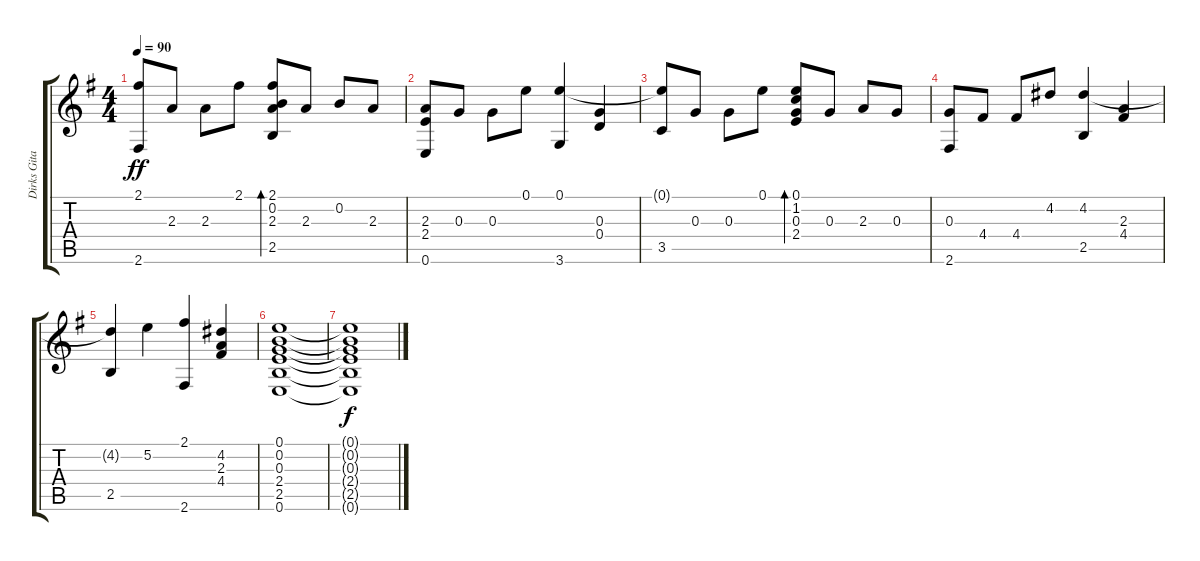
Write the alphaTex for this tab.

\track ("Dirks Gitarre" "Dirks Gita") {instrument acousticguitarnylon}
\staff {score tabs}
\tuning (E4 B3 G3 D3 A2 E2) {hide}
\ts (4 4)
\tempo 90
\clef g2
\ks g
(2.1{t} 2.6).8{dy ff} 2.3.8 2.3.8 2.1.8 (2.1 0.2 2.3 2.5).8{bd 240} 2.3.8 0.2.8 2.3.8 |
(2.3 2.4 0.6).8 0.3.8 0.3.8 0.1.8 (0.1 3.6).4 (0.3 0.4).4 |
(0.1{t} 3.5).8 0.3.8 0.3.8 0.1.8 (0.1 1.2 0.3 2.4).8{bd 240} 0.3.8 2.3.8 0.3.8 |
(0.3 2.6).8 4.4.8 4.4.8 4.2.8 (4.2 2.5).4 (2.3 4.4).4 |
(4.2{t} 2.5).4 5.2.4 (2.1 2.6).4 (4.2 2.3 4.4).4{beam Up} |
(0.1 0.2 0.3 2.4 2.5 0.6).1 |
(0.1{t} 0.2{t} 0.3{t} 2.4{t} 2.5{t} 0.6{t}).1{dy f}
